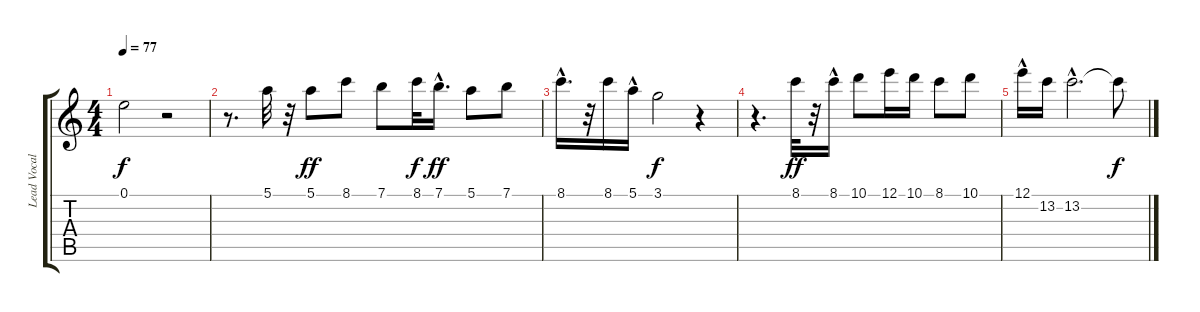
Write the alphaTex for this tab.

\track ("Lead Vocal" "Lead Vocal") {instrument acousticguitarsteel}
\staff {score tabs}
\tuning (E4 B3 G3 D3 A2 E2) {hide}
\ts (4 4)
\tempo 77
\clef g2
\ks c
0.1{t}.2{dy f} r.2 |
r.8{d} 5.1.32 r.32 5.1.8{dy ff} 8.1.8 7.1.8 8.1.32{dy f} 7.1{hac}.16{d dy ff} 5.1.8 7.1.8 |
8.1{hac}.16{d} r.32 8.1.16 5.1{hac}.16 3.1.2{dy f} r.4 |
r.4{d} 8.1.32{dy ff} r.32 8.1{hac}.16 10.1.8 12.1.16 10.1.16 8.1.8 10.1.8 |
12.1{hac}.16 13.2.16 13.2{hac}.2{d} 13.2{t}.8{dy f}
